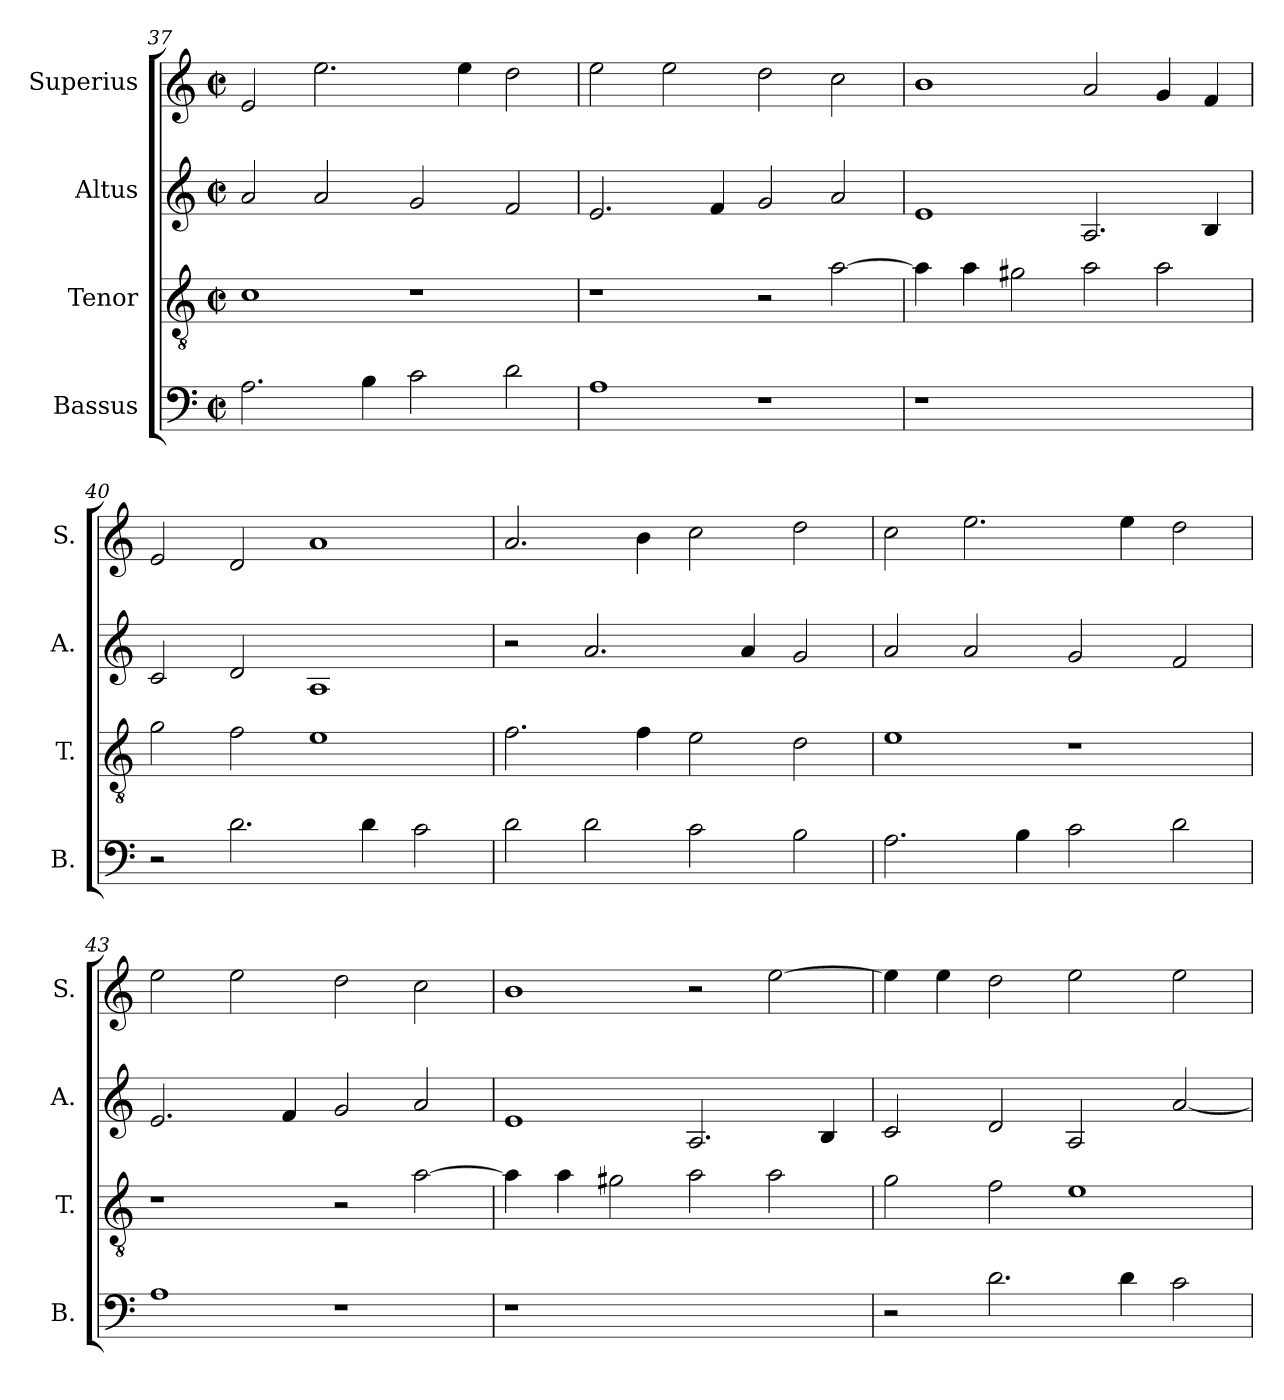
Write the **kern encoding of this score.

**kern	**kern	**kern	**kern
*part4	*part3	*part2	*part1
*staff4	*staff3	*staff2	*staff1
*I"Bassus	*I"Tenor	*I"Altus	*I"Superius
*I'B.	*I'T.	*I'A.	*I'S.
*clefF4	*clefGv2	*clefG2	*clefG2
*	*ITrd7c12	*	*
*k[]	*k[]	*k[]	*k[]
*C:	*C:	*C:	*C:
*M2/2	*M2/2	*M2/2	*M2/2
*met(c|)	*met(c|)	*met(c|)	*met(c|)
=37	=37	=37	=37
2.Ai\	1Ci	2ai/	2ei/
.	.	2ai/	2.eei\
4Bi\	.	.	.
2ci\	1r	2gi/	.
.	.	.	4eei\
2di\	.	2fi/	2ddi\
=38	=38	=38	=38
1Ai	1r	2.ei/	2eei\
.	.	.	2eei\
.	.	4fi/	.
1r	2r	2gi/	2ddi\
.	[>2Ai\	2ai/	2cci\
!!LO:PB:g=z
=39	=39	=39	=39
!LO:N:vis=1	!	!	!
1r	4Ai\]	1ei	1bi
.	4Ai\	.	.
.	2G#Xi\	.	.
1ryy	2Ai\	2.Ai/	2ai/
.	2Ai\	.	4gi/
.	.	4Bi/	4fi/
=40	=40	=40	=40
2r	2Gi\	2ci/	2ei/
2.di\	2Fi\	2di/	2di/
.	1Ei	1Ai	1ai
4di\	.	.	.
2ci\	.	.	.
=41	=41	=41	=41
2di\	2.Fi\	2r	2.ai/
2di\	.	2.ai/	.
.	4Fi\	.	4bi\
2ci\	2Ei\	.	2cci\
.	.	4ai/	.
2Bi\	2Di\	2gi/	2ddi\
=42	=42	=42	=42
2.Ai\	1Ei	2ai/	2cci\
.	.	2ai/	2.eei\
4Bi\	.	.	.
2ci\	1r	2gi/	.
.	.	.	4eei\
2di\	.	2fi/	2ddi\
=43	=43	=43	=43
1Ai	1r	2.ei/	2eei\
.	.	.	2eei\
.	.	4fi/	.
1r	2r	2gi/	2ddi\
.	[>2Ai\	2ai/	2cci\
!!LO:LB:g=z
=44	=44	=44	=44
!LO:N:vis=1	!	!	!
1r	4Ai\]	1ei	1bi
.	4Ai\	.	.
.	2G#Xi\	.	.
1ryy	2Ai\	2.Ai/	2r
.	2Ai\	.	[>2eei\
.	.	4Bi/	.
=45	=45	=45	=45
2r	2Gi\	2ci/	4eei\]
.	.	.	4eei\
2.di\	2Fi\	2di/	2ddi\
.	1Ei	2Ai/	2eei\
4di\	.	.	.
2ci\	.	[<2ai/	2eei\
=	=	=	=
*-	*-	*-	*-
